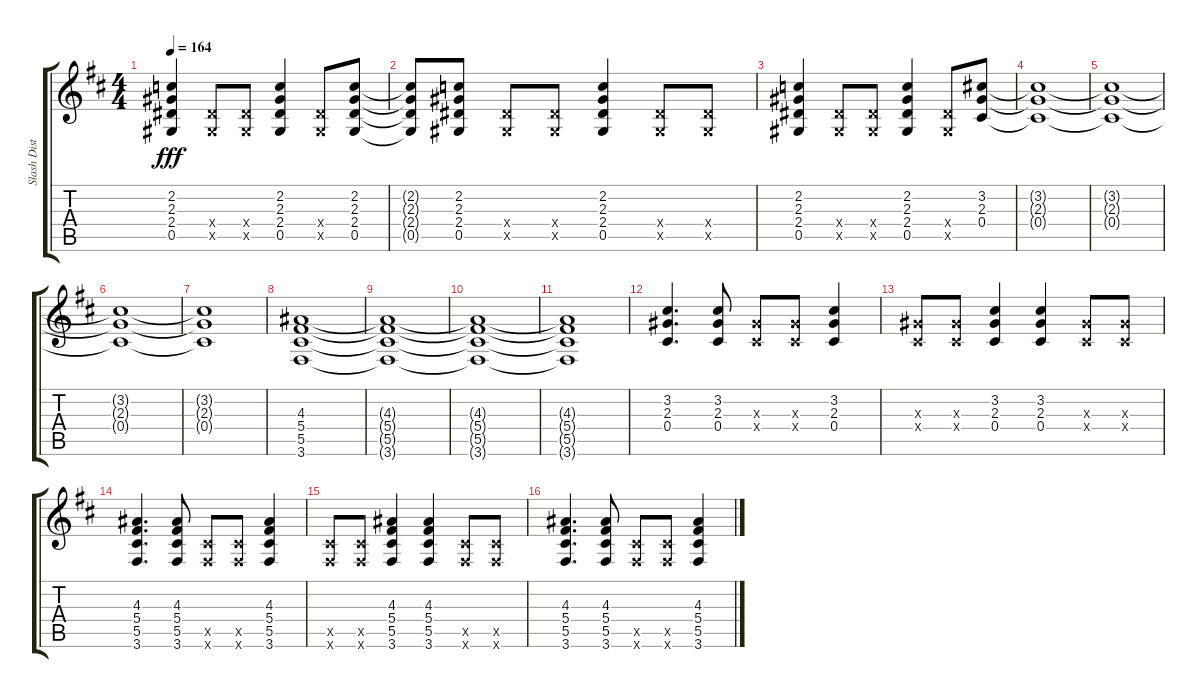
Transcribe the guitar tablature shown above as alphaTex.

\track ("Slash Dist" "Slash Dist") {instrument distortionguitar}
\staff {score tabs}
\tuning (Eb4 Bb3 Gb3 Db3 Ab2 Eb2) {hide}
\ts (4 4)
\tempo 164
\clef g2
\ks d
(2.2 2.3 2.4 0.5).4{dy fff} (2.4{x} 0.5{x}).8 (2.4{x} 0.5{x}).8 (2.2 2.3 2.4 0.5).4 (2.4{x} 0.5{x}).8 (2.2 2.3 2.4 0.5).8 |
(2.2{t} 2.3{t} 2.4{t} 0.5{t}).8 (2.2 2.3 2.4 0.5).8 (2.4{x} 0.5{x}).8 (2.4{x} 0.5{x}).8 (2.2 2.3 2.4 0.5).4 (2.4{x} 0.5{x}).8 (2.4{x} 0.5{x}).8 |
(2.2 2.3 2.4 0.5).4 (2.4{x} 0.5{x}).8 (2.4{x} 0.5{x}).8 (2.2 2.3 2.4 0.5).4 (2.4{x} 0.5{x}).8 (3.2 2.3 0.4).8 |
(3.2{t} 2.3{t} 0.4{t}).1 |
(3.2{t} 2.3{t} 0.4{t}).1 |
(3.2{t} 2.3{t} 0.4{t}).1 |
(3.2{t} 2.3{t} 0.4{t}).1 |
(4.3 5.4 5.5 3.6).1 |
(4.3{t} 5.4{t} 5.5{t} 3.6{t}).1 |
(4.3{t} 5.4{t} 5.5{t} 3.6{t}).1 |
(4.3{t} 5.4{t} 5.5{t} 3.6{t}).1 |
(3.2 2.3 0.4).4{d} (3.2 2.3 0.4).8 (2.3{x} 0.4{x}).8 (2.3{x} 0.4{x}).8 (3.2 2.3 0.4).4 |
(2.3{x} 0.4{x}).8 (2.3{x} 0.4{x}).8 (3.2 2.3 0.4).4 (3.2 2.3 0.4).4 (2.3{x} 0.4{x}).8 (2.3{x} 0.4{x}).8 |
(4.3 5.4 5.5 3.6).4{d} (4.3 5.4 5.5 3.6).8 (5.5{x} 3.6{x}).8 (5.5{x} 3.6{x}).8 (4.3 5.4 5.5 3.6).4 |
(5.5{x} 3.6{x}).8 (5.5{x} 3.6{x}).8 (4.3 5.4 5.5 3.6).4 (4.3 5.4 5.5 3.6).4 (5.5{x} 3.6{x}).8 (5.5{x} 3.6{x}).8 |
(4.3 5.4 5.5 3.6).4{d} (4.3 5.4 5.5 3.6).8 (5.5{x} 3.6{x}).8 (5.5{x} 3.6{x}).8 (4.3 5.4 5.5 3.6).4
